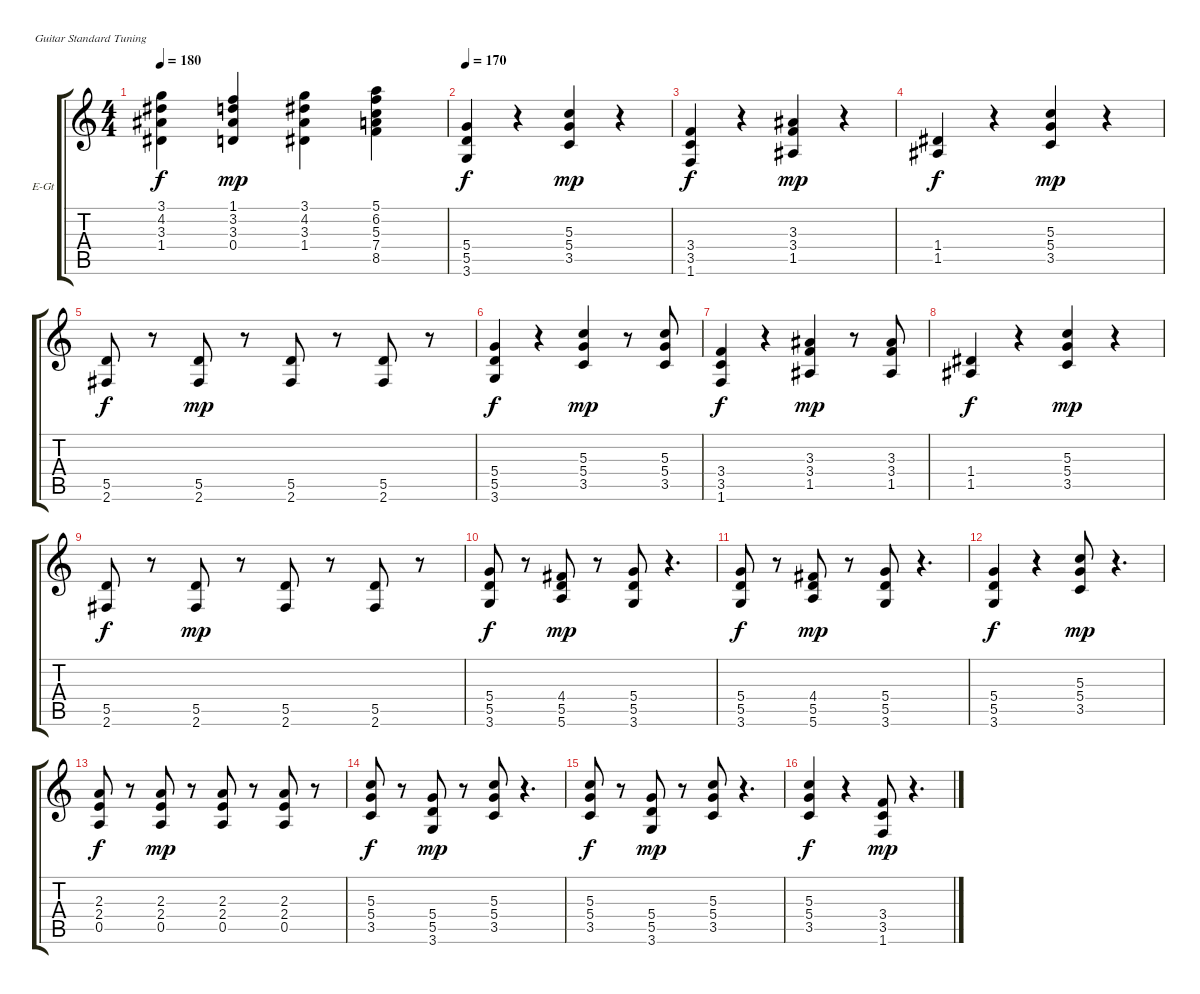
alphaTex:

\bracketExtendMode groupsimilarinstruments
\firstSystemTrackNameOrientation horizontal
\otherSystemsTrackNameOrientation horizontal
\track ("Гитара 2" "E-Gt") {instrument electricguitarjazz}
\staff {score tabs}
\tuning (E4 B3 G3 D3 A2 E2)
\ts (4 4)
\tempo 180
\clef g2
\ks c
(3.1 4.2 3.3 1.4).4{dy f} (1.1 3.2 3.3 0.4).4{dy mp} (3.1 4.2 3.3 1.4).4 (5.1 6.2 5.3 7.4 8.5).4 |
\tempo 170
(5.4 5.5 3.6).4{dy f} r.4 (5.3 5.4 3.5).4{dy mp} r.4 |
(3.4 3.5 1.6).4{dy f} r.4 (3.3 3.4 1.5).4{dy mp} r.4 |
(1.4 1.5).4{dy f} r.4 (5.3 5.4 3.5).4{dy mp} r.4 |
(5.5 2.6).8{dy f} r.8 (5.5 2.6).8{dy mp} r.8 (5.5 2.6).8 r.8 (5.5 2.6).8 r.8 |
(5.4 5.5 3.6).4{dy f} r.4 (5.3 5.4 3.5).4{dy mp} r.8 (5.3 5.4 3.5).8 |
(3.4 3.5 1.6).4{dy f} r.4 (3.3 3.4 1.5).4{dy mp} r.8 (3.3 3.4 1.5).8 |
(1.4 1.5).4{dy f} r.4 (5.3 5.4 3.5).4{dy mp} r.4 |
(5.5 2.6).8{dy f} r.8 (5.5 2.6).8{dy mp} r.8 (5.5 2.6).8 r.8 (5.5 2.6).8 r.8 |
(5.4 5.5 3.6).8{dy f} r.8 (4.4 5.5 5.6).8{dy mp} r.8 (5.4 5.5 3.6).8 r.4{d} |
(5.4 5.5 3.6).8{dy f} r.8 (4.4 5.5 5.6).8{dy mp} r.8 (5.4 5.5 3.6).8 r.4{d} |
(5.4 5.5 3.6).4{dy f} r.4 (5.3 5.4 3.5).8{dy mp} r.4{d} |
(2.3 2.4 0.5).8{dy f} r.8 (2.3 2.4 0.5).8{dy mp} r.8 (2.3 2.4 0.5).8 r.8 (2.3 2.4 0.5).8 r.8 |
(5.3 5.4 3.5).8{dy f} r.8 (5.4 5.5 3.6).8{dy mp} r.8 (5.3 5.4 3.5).8 r.4{d} |
(5.3 5.4 3.5).8{dy f} r.8 (5.4 5.5 3.6).8{dy mp} r.8 (5.3 5.4 3.5).8 r.4{d} |
(5.3 5.4 3.5).4{dy f} r.4 (3.4 3.5 1.6).8{dy mp} r.4{d}
